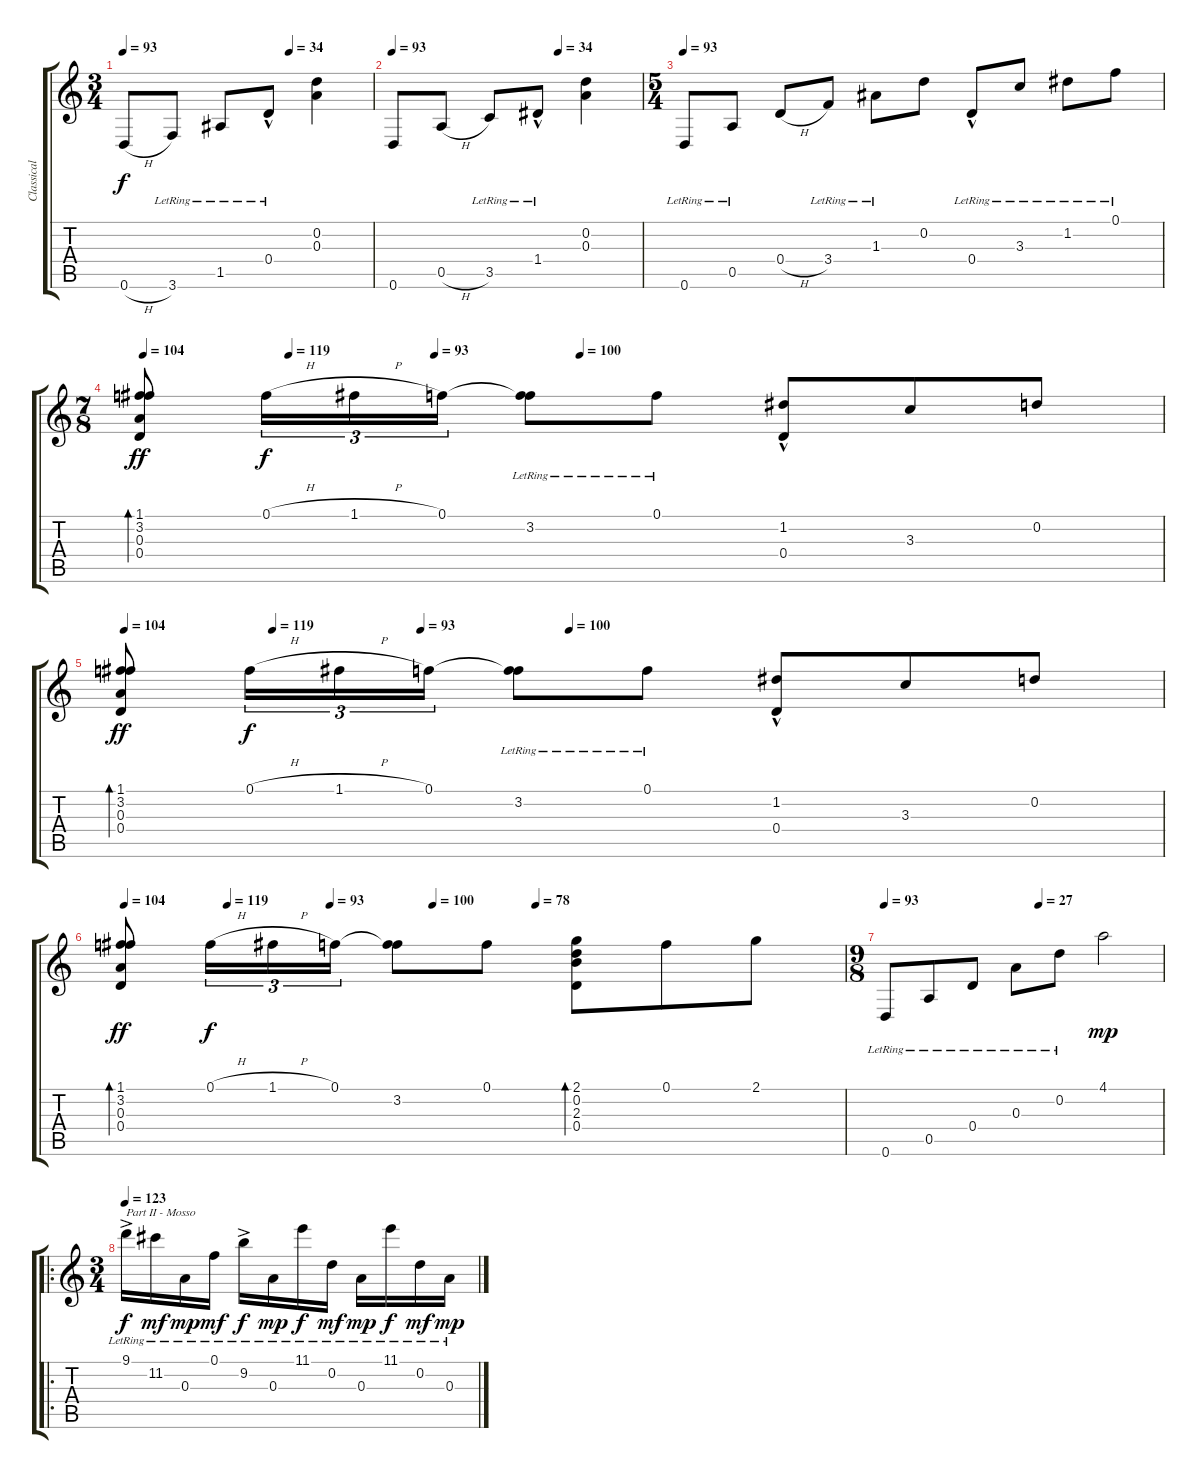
\track ("Classical guitar" "Classical ") {instrument acousticguitarnylon}
\staff {score tabs}
\tuning (F4 D4 A3 D3 A2 D2) {hide}
\ts (3 4)
\tempo 93
\tempo (34 0.6666666666666666)
\clef g2
\ks c
0.6{h}.8{dy f} 3.6{lr}.8 1.5{lr}.8 0.4{hac lr}.8 (0.2 0.3).4 |
\tempo 93
\tempo (34 0.6666666666666666)
0.6.8 0.5{h}.8 3.5{lr}.8 1.4{hac lr}.8 (0.2 0.3).4 |
\ts (5 4)
\tempo 93
0.6{lr}.8 0.5{lr}.8 0.4{h}.8 3.4{lr}.8 1.3{lr}.8 0.2.8 0.4{hac lr}.8 3.3{lr}.8 1.2{lr}.8 0.1{lr}.8 |
\ts (7 8)
\tempo 104
\tempo (119 0.14285714285714285)
\tempo (93 0.2857142857142857)
\tempo (100 0.42857142857142855)
(1.1 3.2 0.3 0.4).8{bd 120 dy ff} 0.1{h}.16{tu (3 2) dy f} 1.1{h}.16{tu (3 2)} 0.1.16{tu (3 2)} (0.1{t} 3.2{lr}).8 0.1{lr}.8 (1.2 0.4{hac}).8 3.3.8 0.2.8 |
\tempo 104
\tempo (119 0.14285714285714285)
\tempo (93 0.2857142857142857)
\tempo (100 0.42857142857142855)
(1.1 3.2 0.3 0.4).8{bd 120 dy ff} 0.1{h}.16{tu (3 2) dy f} 1.1{h}.16{tu (3 2)} 0.1.16{tu (3 2)} (0.1{t} 3.2{lr}).8 0.1{lr}.8 (1.2 0.4{hac}).8 3.3.8 0.2.8 |
\tempo 104
\tempo (119 0.14285714285714285)
\tempo (93 0.2857142857142857)
\tempo (100 0.42857142857142855)
\tempo (78 0.5714285714285714)
(1.1 3.2 0.3 0.4).8{bd 120 dy ff} 0.1{h}.16{tu (3 2) dy f} 1.1{h}.16{tu (3 2)} 0.1.16{tu (3 2)} (0.1{t} 3.2).8 0.1.8 (2.1 0.2 2.3 0.4).8{bd 240} 0.1.8 2.1.8 |
\ts (9 8)
\tempo 93
\tempo (27 0.5555555555555556)
0.6{lr}.8 0.5{lr}.8 0.4{lr}.8 0.3{lr}.8 0.2{lr}.8 4.1.2{dy mp} |
\ro
\ts (3 4)
\tempo 123
9.1{ac lr}.16{txt "Part II - Mosso" dy f} 11.2{lr}.16{dy mf} 0.3{lr}.16{dy mp} 0.1{lr}.16{dy mf} 9.2{ac lr}.16{dy f} 0.3{lr}.16{dy mp} 11.1{lr}.16{dy f} 0.2{lr}.16{dy mf} 0.3{lr}.16{dy mp} 11.1{lr}.16{dy f} 0.2{lr}.16{dy mf} 0.3{lr}.16{dy mp}
